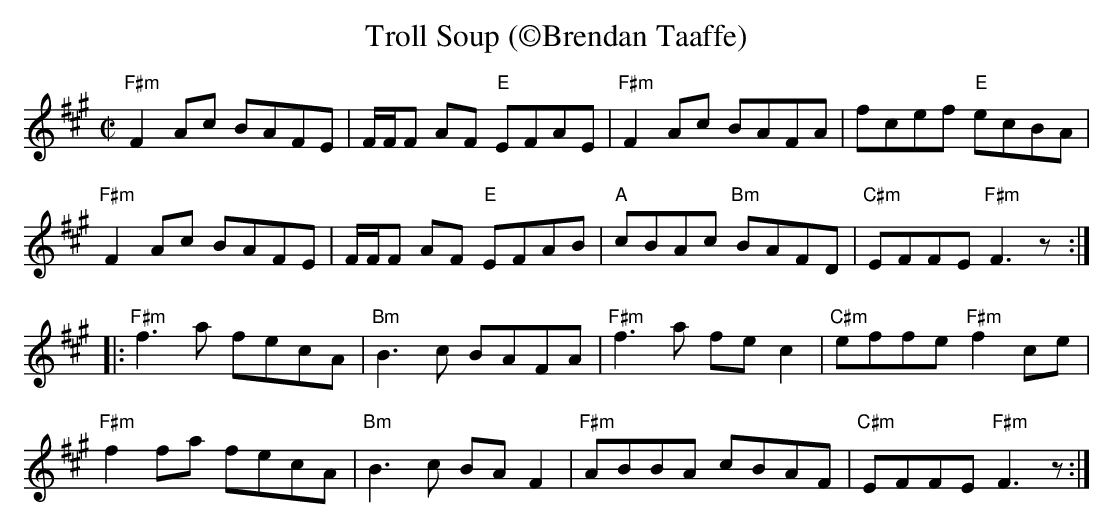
X:1
T: Troll Soup (\251Brendan Taaffe)
$SmallLMargin
$SmallRMargin
M: C|
L: 1/8
K:F#min
"F#m"F2Ac BAFE|F/2F/2F AF "E"EFAE|"F#m"F2 Ac BAFA|fcef "E"ecBA|
"F#m"F2Ac BAFE|F/2F/2F AF "E"EFAB|"A"cBAc "Bm"BAFD| "C#m"EFFE "F#m" F3z:|
|:"F#m"f3a fecA|"Bm"B3c BAFA|"F#m"f3a fe c2|"C#m"effe "F#m"f2 ce|
"F#m"f2fa fecA|"Bm"B3c BAF2|"F#m"ABBA cBAF|"C#m"EFFE "F#m"F3z:|]

$SmallLMargin
$SmallRMargin
